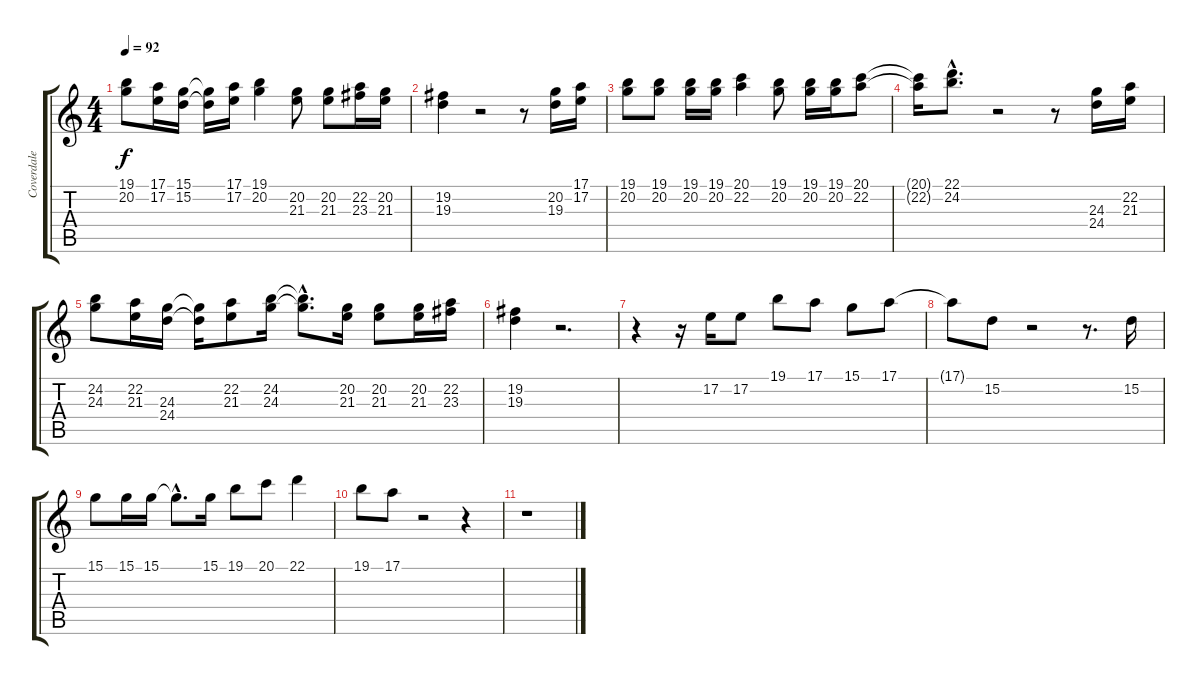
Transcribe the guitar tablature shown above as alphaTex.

\track ("Coverdale" "Coverdale") {instrument flute}
\staff {score tabs}
\tuning (E4 B3 G3 D3 A2 E2) {hide}
\ts (4 4)
\tempo 92
\clef g2
\ks c
(19.1 20.2).8{dy f} (17.1 17.2).16 (15.1 15.2).16 (15.1{t} 15.2{t}).16 (17.1 17.2).16 (19.1 20.2).4 (20.2 21.3).8 (20.2 21.3).8 (22.2 23.3).16 (20.2 21.3).16 |
(19.2 19.3).4 r.2 r.8 (20.2 19.3).16 (17.1 17.2).16 |
(19.1 20.2).8 (19.1 20.2).8 (19.1 20.2).16 (19.1 20.2).16 (20.1 22.2).4 (19.1 20.2).8 (19.1 20.2).16 (19.1 20.2).16 (20.1 22.2).8 |
(20.1{t} 22.2{t}).16 (22.1{hac} 24.2{hac}).8{d} r.2 r.8 (24.3 24.4).16 (22.2 21.3).16 |
(24.2 24.3).8 (22.2 21.3).16 (24.3 24.4).16 (24.3{t} 24.4{t}).16 (22.2 21.3).8 (24.2 24.3).16 (24.2{hac t} 24.3{hac t}).8{d} (20.2 21.3).16 (20.2 21.3).8 (20.2 21.3).16 (22.2 23.3).16 |
(19.2 19.3).4 r.2{d} |
r.4 r.16 17.2.16 17.2.8 19.1.8 17.1.8 15.1.8 17.1.8 |
17.1{t}.8 15.2.8 r.2 r.8{d} 15.2.16 |
15.1.8 15.1.16 15.1.16 15.1{hac t}.8{d} 15.1.16 19.1.8 20.1.8 22.1.4 |
19.1.8 17.1.8 r.2 r.4 |
r.1
